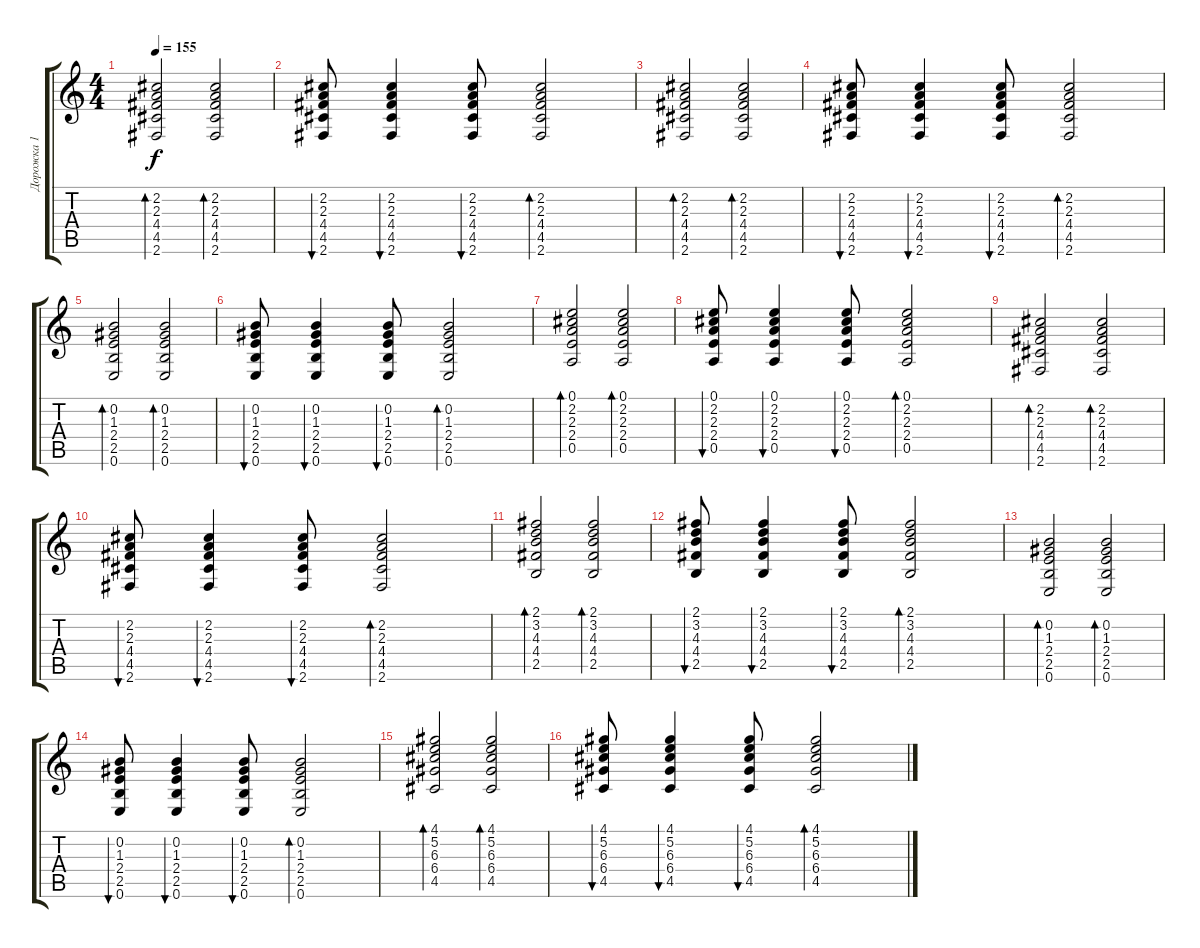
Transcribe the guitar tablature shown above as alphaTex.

\track ("Дорожка 1" "Дорожка 1") {instrument acousticguitarsteel}
\staff {score tabs}
\tuning (E4 B3 G3 D3 A2 E2) {hide}
\ts (4 4)
\tempo 155
\clef g2
\ks c
(2.2 2.3 4.4 4.5 2.6).2{bd 60 dy f} (2.2 2.3 4.4 4.5 2.6).2{bd 60} |
(2.2 2.3 4.4 4.5 2.6).8{bu 60} (2.2 2.3 4.4 4.5 2.6).4{bu 60} (2.2 2.3 4.4 4.5 2.6).8{bu 60} (2.2 2.3 4.4 4.5 2.6).2{bd 60} |
(2.2 2.3 4.4 4.5 2.6).2{bd 60} (2.2 2.3 4.4 4.5 2.6).2{bd 60} |
(2.2 2.3 4.4 4.5 2.6).8{bu 60} (2.2 2.3 4.4 4.5 2.6).4{bu 60} (2.2 2.3 4.4 4.5 2.6).8{bu 60} (2.2 2.3 4.4 4.5 2.6).2{bd 60} |
(0.2 1.3 2.4 2.5 0.6).2{bd 60} (0.2 1.3 2.4 2.5 0.6).2{bd 60} |
(0.2 1.3 2.4 2.5 0.6).8{bu 60} (0.2 1.3 2.4 2.5 0.6).4{bu 60} (0.2 1.3 2.4 2.5 0.6).8{bu 60} (0.2 1.3 2.4 2.5 0.6).2{bd 60} |
(0.1 2.2 2.3 2.4 0.5).2{bd 60} (0.1 2.2 2.3 2.4 0.5).2{bd 60} |
(0.1 2.2 2.3 2.4 0.5).8{bu 60} (0.1 2.2 2.3 2.4 0.5).4{bu 60} (0.1 2.2 2.3 2.4 0.5).8{bu 60} (0.1 2.2 2.3 2.4 0.5).2{bd 60} |
(2.2 2.3 4.4 4.5 2.6).2{bd 60} (2.2 2.3 4.4 4.5 2.6).2{bd 60} |
(2.2 2.3 4.4 4.5 2.6).8{bu 60} (2.2 2.3 4.4 4.5 2.6).4{bu 60} (2.2 2.3 4.4 4.5 2.6).8{bu 60} (2.2 2.3 4.4 4.5 2.6).2{bd 60} |
(2.1 3.2 4.3 4.4 2.5).2{bd 60} (2.1 3.2 4.3 4.4 2.5).2{bd 60} |
(2.1 3.2 4.3 4.4 2.5).8{bu 60} (2.1 3.2 4.3 4.4 2.5).4{bu 60} (2.1 3.2 4.3 4.4 2.5).8{bu 60} (2.1 3.2 4.3 4.4 2.5).2{bd 60} |
(0.2 1.3 2.4 2.5 0.6).2{bd 60} (0.2 1.3 2.4 2.5 0.6).2{bd 60} |
(0.2 1.3 2.4 2.5 0.6).8{bu 60} (0.2 1.3 2.4 2.5 0.6).4{bu 60} (0.2 1.3 2.4 2.5 0.6).8{bu 60} (0.2 1.3 2.4 2.5 0.6).2{bd 60} |
(4.1 5.2 6.3 6.4 4.5).2{bd 60} (4.1 5.2 6.3 6.4 4.5).2{bd 60} |
(4.1 5.2 6.3 6.4 4.5).8{bu 60} (4.1 5.2 6.3 6.4 4.5).4{bu 60} (4.1 5.2 6.3 6.4 4.5).8{bu 60} (4.1 5.2 6.3 6.4 4.5).2{bd 60}
